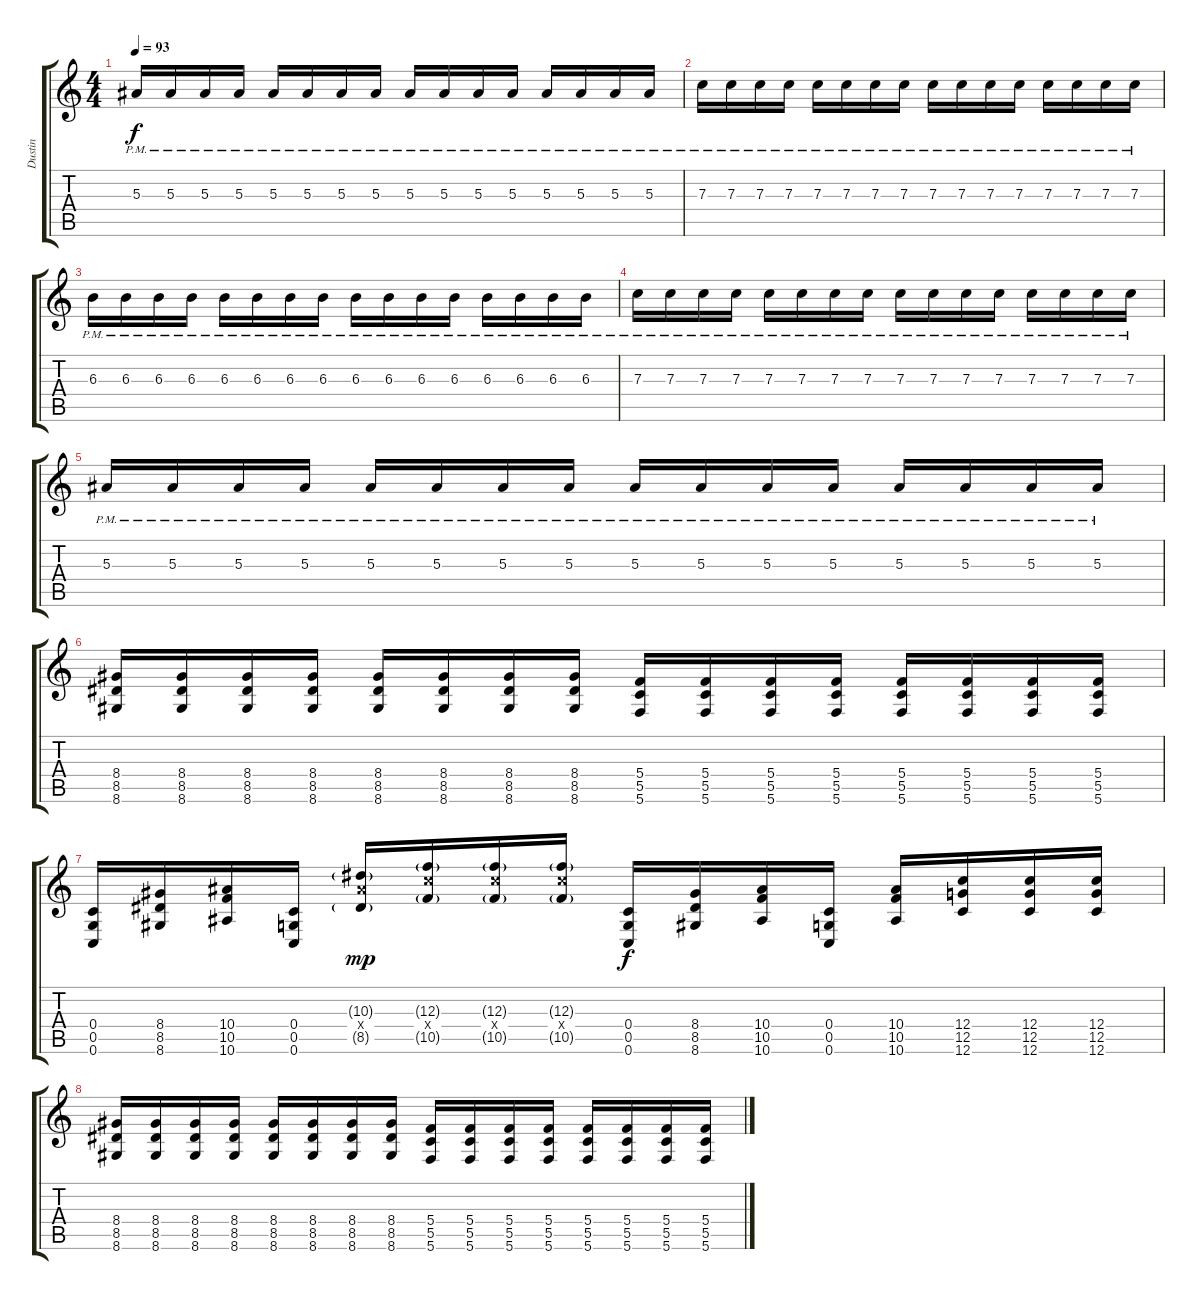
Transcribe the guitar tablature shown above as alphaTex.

\track ("Dustin" "Dustin") {instrument distortionguitar}
\staff {score tabs}
\tuning (D4 A3 F3 C3 G2 C2) {hide}
\ts (4 4)
\tempo 93
\clef g2
\ks c
5.3{pm}.16{dy f} 5.3{pm}.16 5.3{pm}.16 5.3{pm}.16 5.3{pm}.16 5.3{pm}.16 5.3{pm}.16 5.3{pm}.16 5.3{pm}.16 5.3{pm}.16 5.3{pm}.16 5.3{pm}.16 5.3{pm}.16 5.3{pm}.16 5.3{pm}.16 5.3{pm}.16 |
7.3{pm}.16 7.3{pm}.16 7.3{pm}.16 7.3{pm}.16 7.3{pm}.16 7.3{pm}.16 7.3{pm}.16 7.3{pm}.16 7.3{pm}.16 7.3{pm}.16 7.3{pm}.16 7.3{pm}.16 7.3{pm}.16 7.3{pm}.16 7.3{pm}.16 7.3{pm}.16 |
6.3{pm}.16 6.3{pm}.16 6.3{pm}.16 6.3{pm}.16 6.3{pm}.16 6.3{pm}.16 6.3{pm}.16 6.3{pm}.16 6.3{pm}.16 6.3{pm}.16 6.3{pm}.16 6.3{pm}.16 6.3{pm}.16 6.3{pm}.16 6.3{pm}.16 6.3{pm}.16 |
7.3{pm}.16 7.3{pm}.16 7.3{pm}.16 7.3{pm}.16 7.3{pm}.16 7.3{pm}.16 7.3{pm}.16 7.3{pm}.16 7.3{pm}.16 7.3{pm}.16 7.3{pm}.16 7.3{pm}.16 7.3{pm}.16 7.3{pm}.16 7.3{pm}.16 7.3{pm}.16 |
5.3{pm}.16 5.3{pm}.16 5.3{pm}.16 5.3{pm}.16 5.3{pm}.16 5.3{pm}.16 5.3{pm}.16 5.3{pm}.16 5.3{pm}.16 5.3{pm}.16 5.3{pm}.16 5.3{pm}.16 5.3{pm}.16 5.3{pm}.16 5.3{pm}.16 5.3{pm}.16 |
(8.4 8.5 8.6).16 (8.4 8.5 8.6).16 (8.4 8.5 8.6).16 (8.4 8.5 8.6).16 (8.4 8.5 8.6).16 (8.4 8.5 8.6).16 (8.4 8.5 8.6).16 (8.4 8.5 8.6).16 (5.4 5.5 5.6).16 (5.4 5.5 5.6).16 (5.4 5.5 5.6).16 (5.4 5.5 5.6).16 (5.4 5.5 5.6).16 (5.4 5.5 5.6).16 (5.4 5.5 5.6).16 (5.4 5.5 5.6).16 |
(0.4 0.5 0.6).16 (8.4 8.5 8.6).16 (10.4 10.5 10.6).16 (0.4 0.5 0.6).16 (10.3{g} 10.4{x} 8.5{g}).16{dy mp} (12.3{g} 12.4{x} 10.5{g}).16 (12.3{g} 12.4{x} 10.5{g}).16 (12.3{g} 12.4{x} 10.5{g}).16 (0.4 0.5 0.6).16{dy f} (8.4 8.5 8.6).16 (10.4 10.5 10.6).16 (0.4 0.5 0.6).16 (10.4 10.5 10.6).16 (12.4 12.5 12.6).16 (12.4 12.5 12.6).16 (12.4 12.5 12.6).16 |
(8.4 8.5 8.6).16 (8.4 8.5 8.6).16 (8.4 8.5 8.6).16 (8.4 8.5 8.6).16 (8.4 8.5 8.6).16 (8.4 8.5 8.6).16 (8.4 8.5 8.6).16 (8.4 8.5 8.6).16 (5.4 5.5 5.6).16 (5.4 5.5 5.6).16 (5.4 5.5 5.6).16 (5.4 5.5 5.6).16 (5.4 5.5 5.6).16 (5.4 5.5 5.6).16 (5.4 5.5 5.6).16 (5.4 5.5 5.6).16
